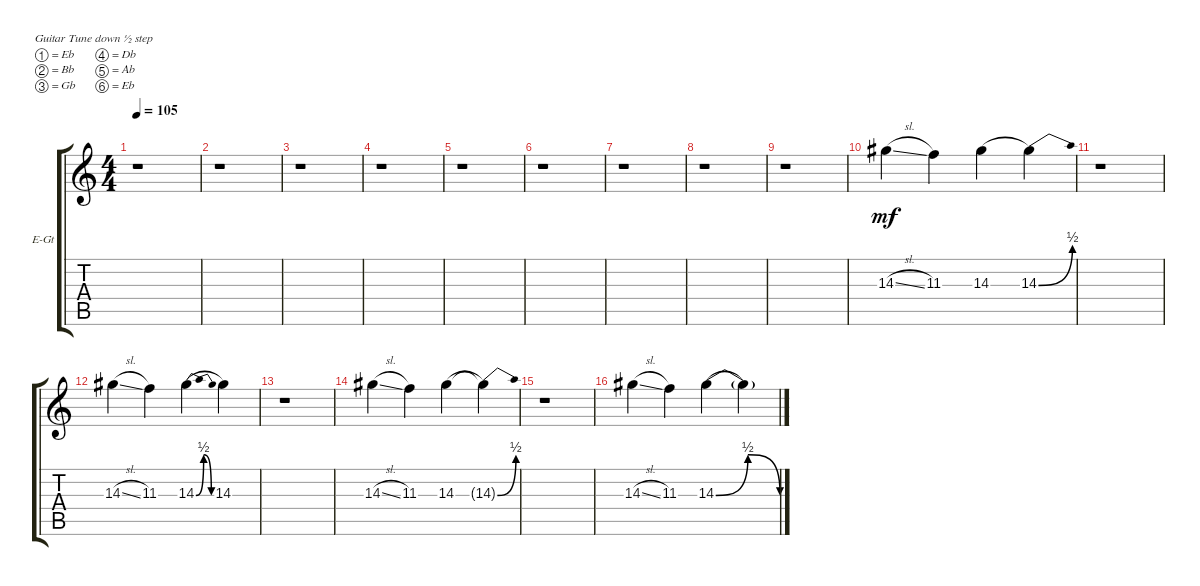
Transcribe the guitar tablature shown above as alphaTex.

\bracketExtendMode groupsimilarinstruments
\firstSystemTrackNameOrientation horizontal
\otherSystemsTrackNameOrientation horizontal
\track ("Mike Guitar 1" "E-Gt") {instrument distortionguitar}
\staff {score tabs}
\tuning (Eb4 Bb3 Gb3 Db3 Ab2 Eb2)
\ts (4 4)
\tempo 105
\clef g2
\ks c
r.1{dy mf instrument distortionguitar} |
r.1 |
r.1 |
r.1 |
r.1 |
r.1 |
r.1 |
r.1 |
r.1 |
14.3{sl}.4 11.3.4 14.3.4{legatoorigin} 14.3{be (bend 0 0 15 2)}.4 |
r.1 |
14.3{sl}.4 11.3.4 14.3{be (bendrelease 0 0 6.6 2 30.599999999999998 2 56.4 0)}.4{legatoorigin} 14.3.4 |
r.1 |
14.3{sl}.4 11.3.4 14.3.4{legatoorigin} 14.3{be (bend 0 0 15 2) t}.4 |
r.1 |
14.3{sl}.4 11.3.4 14.3{be (bendrelease 0 0 6.6 2 30.599999999999998 2 56.4 0)}.4{legatoorigin} 14.3{t}.4
